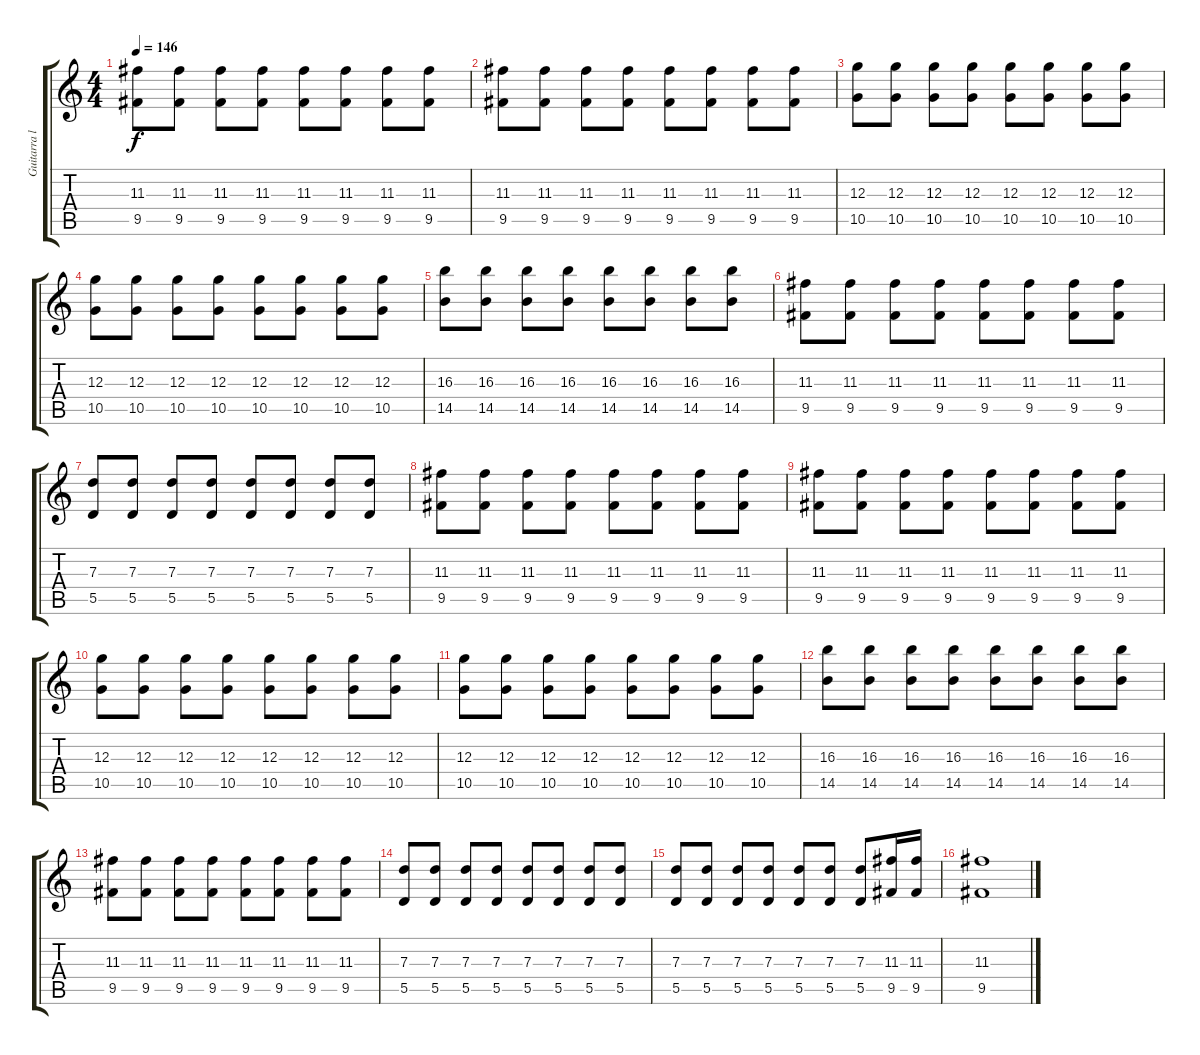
\track ("Guitarra lider" "Guitarra l") {instrument electricguitarclean}
\staff {score tabs}
\tuning (E4 B3 G3 D3 A2 E2) {hide}
\ts (4 4)
\tempo 146
\clef g2
\ks c
(11.3 9.5).8{dy f instrument electricguitarclean} (11.3 9.5).8 (11.3 9.5).8 (11.3 9.5).8 (11.3 9.5).8 (11.3 9.5).8 (11.3 9.5).8 (11.3 9.5).8 |
(11.3 9.5).8 (11.3 9.5).8 (11.3 9.5).8 (11.3 9.5).8 (11.3 9.5).8 (11.3 9.5).8 (11.3 9.5).8 (11.3 9.5).8 |
(12.3 10.5).8 (12.3 10.5).8 (12.3 10.5).8 (12.3 10.5).8 (12.3 10.5).8 (12.3 10.5).8 (12.3 10.5).8 (12.3 10.5).8 |
(12.3 10.5).8 (12.3 10.5).8 (12.3 10.5).8 (12.3 10.5).8 (12.3 10.5).8 (12.3 10.5).8 (12.3 10.5).8 (12.3 10.5).8 |
(16.3 14.5).8 (16.3 14.5).8 (16.3 14.5).8 (16.3 14.5).8 (16.3 14.5).8 (16.3 14.5).8 (16.3 14.5).8 (16.3 14.5).8 |
(11.3 9.5).8 (11.3 9.5).8 (11.3 9.5).8 (11.3 9.5).8 (11.3 9.5).8 (11.3 9.5).8 (11.3 9.5).8 (11.3 9.5).8 |
(7.3 5.5).8 (7.3 5.5).8 (7.3 5.5).8 (7.3 5.5).8 (7.3 5.5).8 (7.3 5.5).8 (7.3 5.5).8 (7.3 5.5).8 |
(11.3 9.5).8 (11.3 9.5).8 (11.3 9.5).8 (11.3 9.5).8 (11.3 9.5).8 (11.3 9.5).8 (11.3 9.5).8 (11.3 9.5).8 |
(11.3 9.5).8 (11.3 9.5).8 (11.3 9.5).8 (11.3 9.5).8 (11.3 9.5).8 (11.3 9.5).8 (11.3 9.5).8 (11.3 9.5).8 |
(12.3 10.5).8 (12.3 10.5).8 (12.3 10.5).8 (12.3 10.5).8 (12.3 10.5).8 (12.3 10.5).8 (12.3 10.5).8 (12.3 10.5).8 |
(12.3 10.5).8 (12.3 10.5).8 (12.3 10.5).8 (12.3 10.5).8 (12.3 10.5).8 (12.3 10.5).8 (12.3 10.5).8 (12.3 10.5).8 |
(16.3 14.5).8 (16.3 14.5).8 (16.3 14.5).8 (16.3 14.5).8 (16.3 14.5).8 (16.3 14.5).8 (16.3 14.5).8 (16.3 14.5).8 |
(11.3 9.5).8 (11.3 9.5).8 (11.3 9.5).8 (11.3 9.5).8 (11.3 9.5).8 (11.3 9.5).8 (11.3 9.5).8 (11.3 9.5).8 |
(7.3 5.5).8 (7.3 5.5).8 (7.3 5.5).8 (7.3 5.5).8 (7.3 5.5).8 (7.3 5.5).8 (7.3 5.5).8 (7.3 5.5).8 |
(7.3 5.5).8 (7.3 5.5).8 (7.3 5.5).8 (7.3 5.5).8 (7.3 5.5).8 (7.3 5.5).8 (7.3 5.5).8 (11.3 9.5).16 (11.3 9.5).16 |
(11.3 9.5).1
